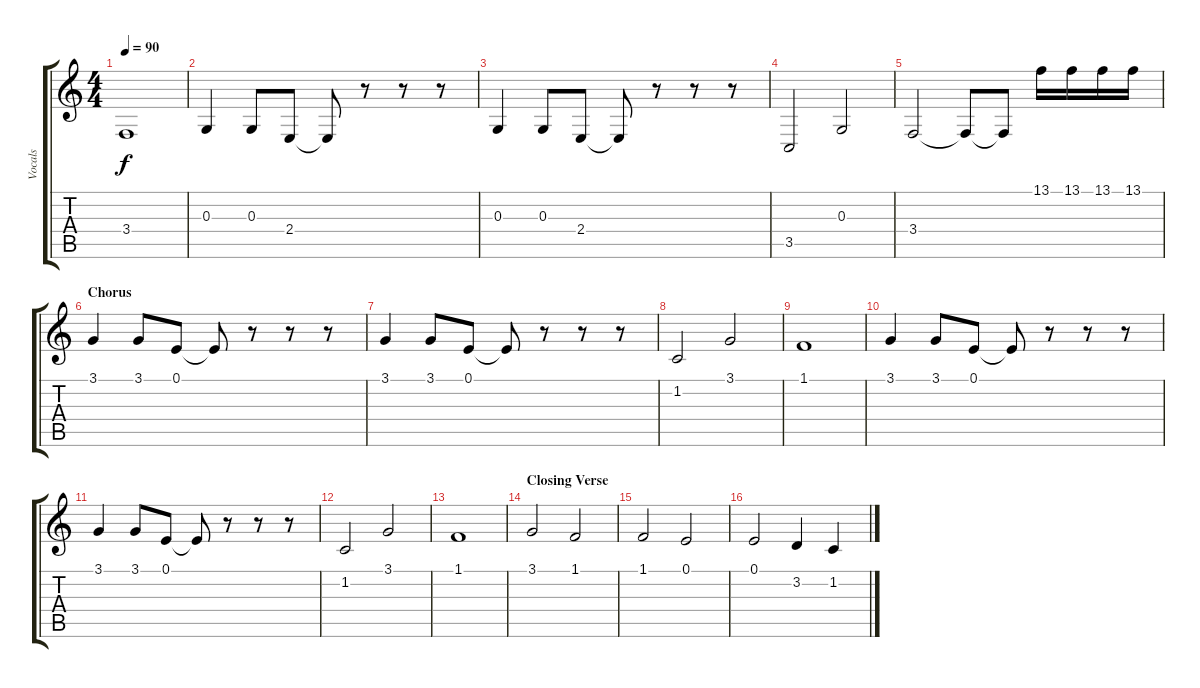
\track ("Vocals" "Vocals") {instrument clarinet}
\staff {score tabs}
\tuning (E4 B3 G3 D3 A2 E2) {hide}
\ts (4 4)
\tempo 90
\clef g2
\ks c
3.4.1{dy f} |
0.3.4 0.3.8 2.4.8 2.4{t}.8 r.8 r.8 r.8 |
0.3.4 0.3.8 2.4.8 2.4{t}.8 r.8 r.8 r.8 |
3.5.2 0.3.2 |
3.4.2 3.4{t}.8 3.4{t}.8 13.1.16 13.1.16 13.1.16 13.1.16 |
\section ("" "Chorus")
3.1.4 3.1.8 0.1.8 0.1{t}.8 r.8 r.8 r.8 |
3.1.4 3.1.8 0.1.8 0.1{t}.8 r.8 r.8 r.8 |
1.2.2 3.1.2 |
1.1.1 |
3.1.4 3.1.8 0.1.8 0.1{t}.8 r.8 r.8 r.8 |
3.1.4 3.1.8 0.1.8 0.1{t}.8 r.8 r.8 r.8 |
1.2.2 3.1.2 |
1.1.1 |
\section ("" "Closing Verse")
3.1.2 1.1.2 |
1.1.2 0.1.2 |
0.1.2 3.2.4 1.2.4
